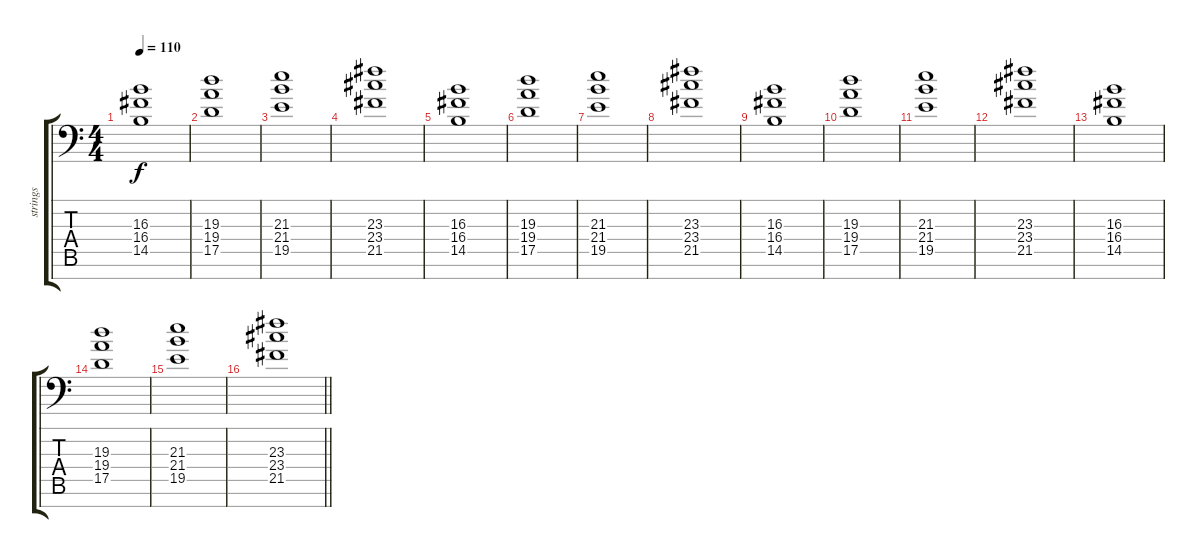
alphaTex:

\track ("strings" "strings") {instrument synthstrings2}
\staff {score tabs}
\tuning (E4 B3 G3 D3 A2 E2 C-1) {hide}
\ts (4 4)
\tempo 110
\clef f4
\ks c
(16.3 16.4 14.5).1{dy f} |
(19.3 19.4 17.5).1 |
(21.3 21.4 19.5).1 |
(23.3 23.4 21.5).1 |
(16.3 16.4 14.5).1 |
(19.3 19.4 17.5).1 |
(21.3 21.4 19.5).1 |
(23.3 23.4 21.5).1 |
(16.3 16.4 14.5).1 |
(19.3 19.4 17.5).1 |
(21.3 21.4 19.5).1 |
(23.3 23.4 21.5).1 |
(16.3 16.4 14.5).1 |
(19.3 19.4 17.5).1 |
(21.3 21.4 19.5).1 |
\barLineRight lightlight
(23.3 23.4 21.5).1
